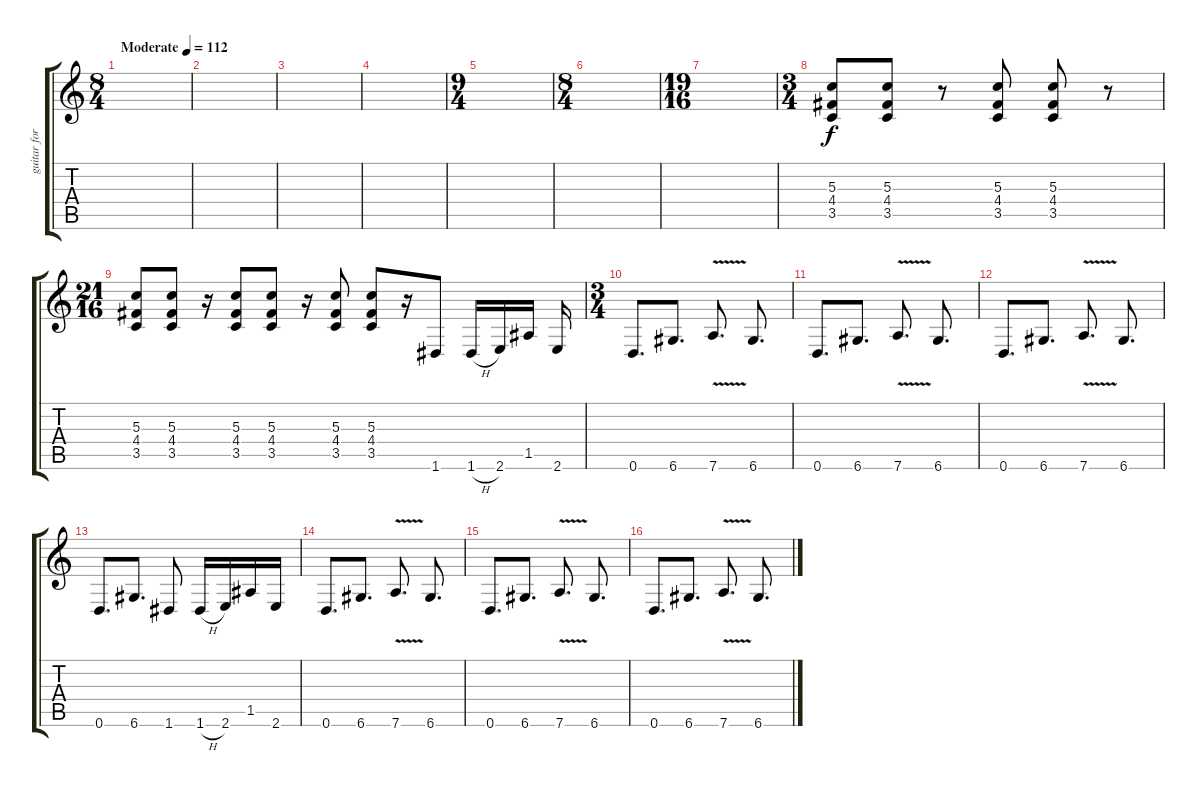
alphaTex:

\track ("guitar for more heaviness" "guitar for") {instrument distortionguitar}
\staff {score tabs}
\tuning (E4 B3 G3 D3 A2 D2) {hide}
\ts (8 4)
\tempo (112 "Moderate")
\clef g2
\ks c
|
|
|
|
\ts (9 4)
|
\ts (8 4)
|
\ts (19 16)
|
\ts (3 4)
(5.3 4.4 3.5).8 (5.3 4.4 3.5).8 r.8 (5.3 4.4 3.5).8 (5.3 4.4 3.5).8 r.8 |
\ts (21 16)
(5.3 4.4 3.5).8 (5.3 4.4 3.5).8 r.16 (5.3 4.4 3.5).8 (5.3 4.4 3.5).8 r.16 (5.3 4.4 3.5).8 (5.3 4.4 3.5).8 r.16 1.6.8 1.6{h}.16 2.6.16 1.5.16 2.6.16 |
\ts (3 4)
0.6.8{d} 6.6.8{d} 7.6{v}.8{d} 6.6.8{d} |
0.6.8{d} 6.6.8{d} 7.6{v}.8{d} 6.6.8{d} |
0.6.8{d} 6.6.8{d} 7.6{v}.8{d} 6.6.8{d} |
0.6.8{d} 6.6.8{d} 1.6.8 1.6{h}.16 2.6.16 1.5.16 2.6.16 |
0.6.8{d} 6.6.8{d} 7.6{v}.8{d} 6.6.8{d} |
0.6.8{d} 6.6.8{d} 7.6{v}.8{d} 6.6.8{d} |
0.6.8{d} 6.6.8{d} 7.6{v}.8{d} 6.6.8{d}
